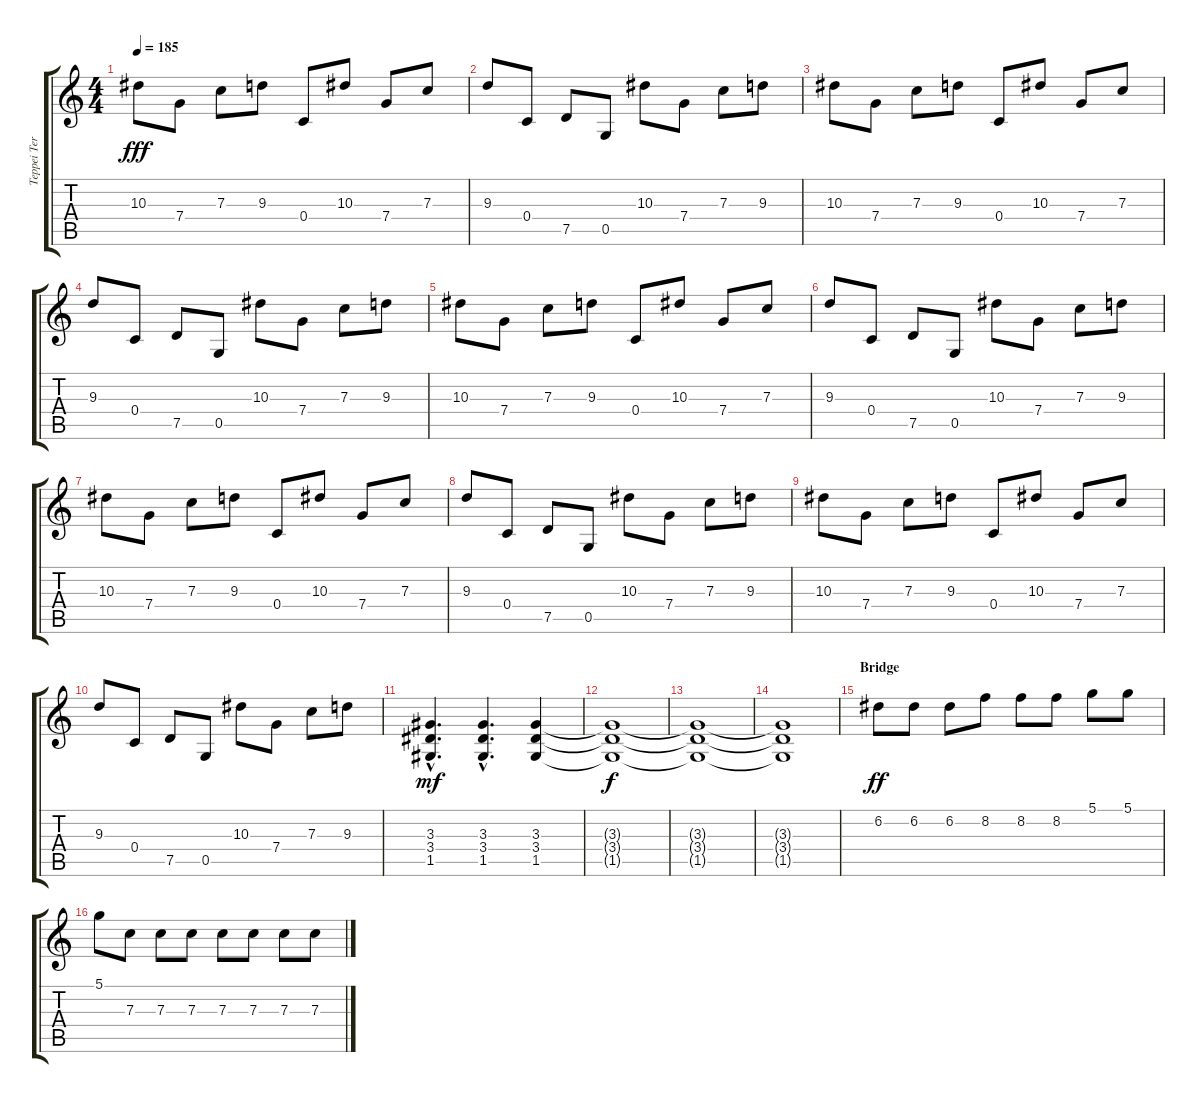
\track ("Teppei Teranishi (Guitar)" "Teppei Ter") {instrument overdrivenguitar}
\staff {score tabs}
\tuning (D4 A3 F3 C3 G2 C2) {hide}
\ts (4 4)
\tempo 185
\clef g2
\ks c
10.3.8{dy fff} 7.4.8 7.3.8 9.3.8 0.4.8 10.3.8 7.4.8 7.3.8 |
9.3.8 0.4.8 7.5.8 0.5.8 10.3.8 7.4.8 7.3.8 9.3.8 |
10.3.8 7.4.8 7.3.8 9.3.8 0.4.8 10.3.8 7.4.8 7.3.8 |
9.3.8 0.4.8 7.5.8 0.5.8 10.3.8 7.4.8 7.3.8 9.3.8 |
10.3.8 7.4.8 7.3.8 9.3.8 0.4.8 10.3.8 7.4.8 7.3.8 |
9.3.8 0.4.8 7.5.8 0.5.8 10.3.8 7.4.8 7.3.8 9.3.8 |
10.3.8 7.4.8 7.3.8 9.3.8 0.4.8 10.3.8 7.4.8 7.3.8 |
9.3.8 0.4.8 7.5.8 0.5.8 10.3.8 7.4.8 7.3.8 9.3.8 |
10.3.8 7.4.8 7.3.8 9.3.8 0.4.8 10.3.8 7.4.8 7.3.8 |
9.3.8 0.4.8 7.5.8 0.5.8 10.3.8 7.4.8 7.3.8 9.3.8 |
(3.3{hac} 3.4{hac} 1.5{hac}).4{d dy mf} (3.3{hac} 3.4{hac} 1.5{hac}).4{d} (3.3 3.4 1.5).4 |
(3.3{t} 3.4{t} 1.5{t}).1{dy f} |
(3.3{t} 3.4{t} 1.5{t}).1 |
(3.3{t} 3.4{t} 1.5{t}).1 |
\section ("" "Bridge")
6.2.8{dy ff} 6.2.8 6.2.8 8.2.8 8.2.8 8.2.8 5.1.8 5.1.8 |
5.1.8 7.3.8 7.3.8 7.3.8 7.3.8 7.3.8 7.3.8 7.3.8
